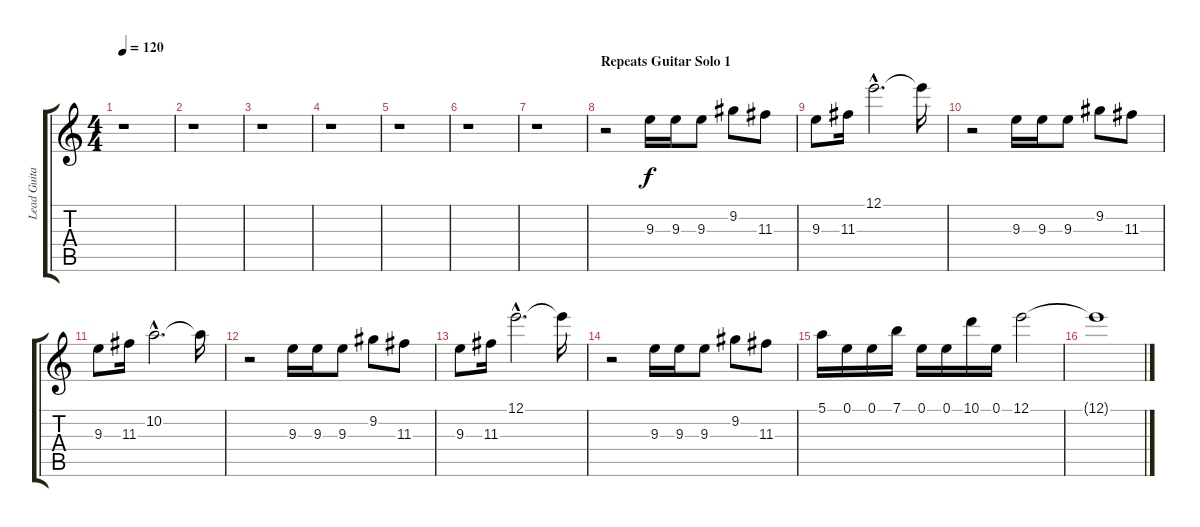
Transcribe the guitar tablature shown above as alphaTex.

\track ("Lead Guitar 1" "Lead Guita") {instrument distortionguitar}
\staff {score tabs}
\tuning (E4 B3 G3 D3 A2 E2) {hide}
\ts (4 4)
\tempo 120
\clef g2
\ks c
r.1{dy f} |
r.1 |
r.1 |
r.1 |
r.1 |
r.1 |
r.1 |
\section ("" "Repeats Guitar Solo 1")
r.2 9.3.16 9.3.16 9.3.8 9.2.8 11.3.8 |
9.3.8 11.3.16 12.1{hac}.2{d} 12.1{t}.16 |
r.2 9.3.16 9.3.16 9.3.8 9.2.8 11.3.8 |
9.3.8 11.3.16 10.2{hac}.2{d} 10.2{t}.16 |
r.2 9.3.16 9.3.16 9.3.8 9.2.8 11.3.8 |
9.3.8 11.3.16 12.1{hac}.2{d} 12.1{t}.16 |
r.2 9.3.16 9.3.16 9.3.8 9.2.8 11.3.8 |
5.1.16 0.1.16 0.1.16 7.1.16 0.1.16 0.1.16 10.1.16 0.1.16 12.1.2 |
12.1{t}.1
